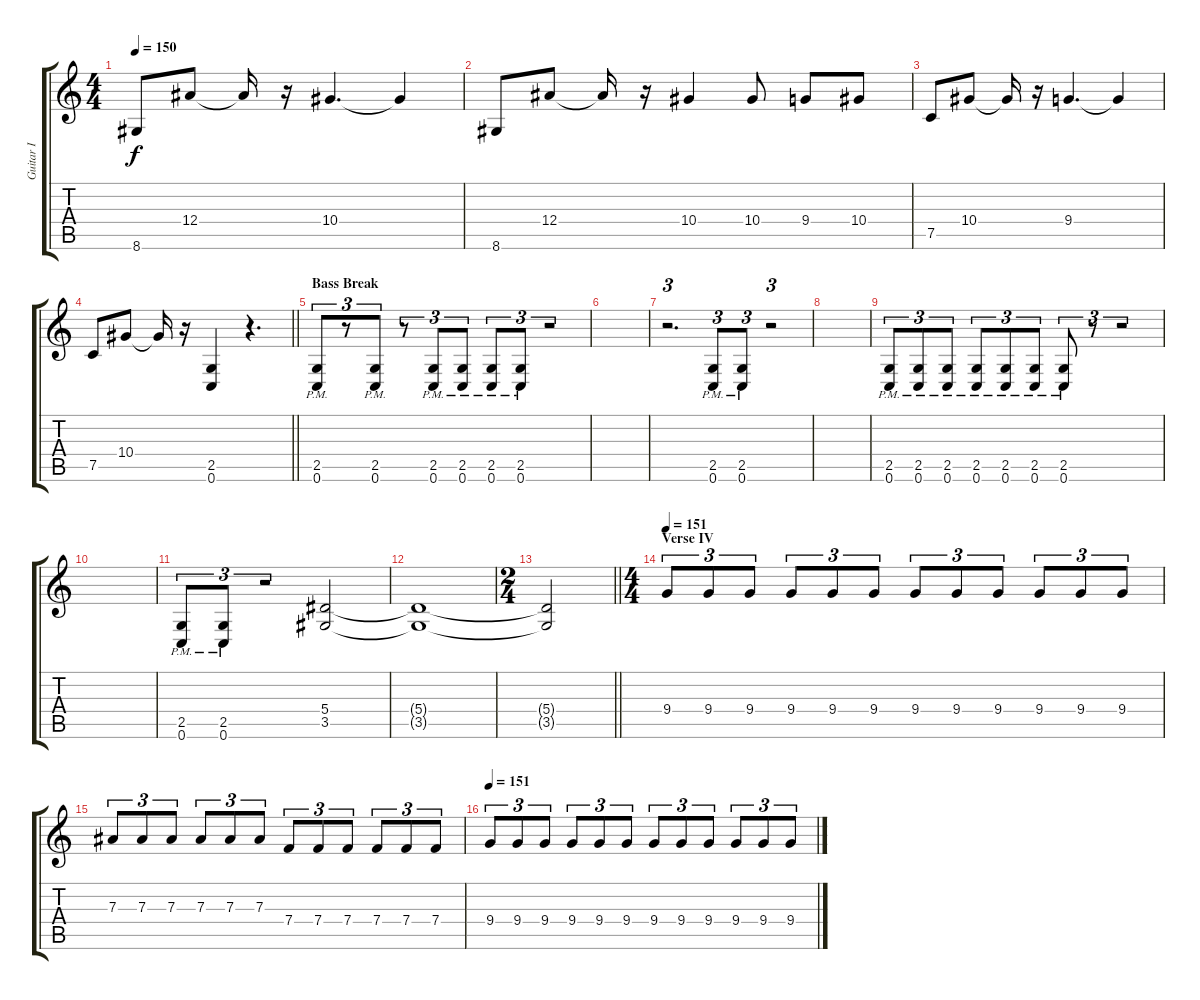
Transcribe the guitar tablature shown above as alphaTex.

\track ("Guitar I" "Guitar I") {instrument distortionguitar}
\staff {score tabs}
\tuning (C4 G3 Eb3 Bb2 F2 C2) {hide}
\ts (4 4)
\section ("" "")
\tempo 150
\clef g2
\ks c
8.6.8{dy f} 12.4.8 12.4{t}.16 r.16 10.4.4{d} 10.4{t}.4 |
8.6.8 12.4.8 12.4{t}.16 r.16 10.4.4 10.4.8 9.4.8 10.4.8 |
7.5.8 10.4.8 10.4{t}.16 r.16 9.4.4{d} 9.4{t}.4 |
\barLineRight lightlight
7.5.8 10.4.8 10.4{t}.16 r.16 (2.5 0.6).4 r.4{d} |
\section ("" "Bass Break")
(2.5{pm} 0.6{pm}).8{tu (3 2)} r.8{tu (3 2)} (2.5{pm} 0.6{pm}).8{tu (3 2)} r.8{tu (3 2)} (2.5{pm} 0.6{pm}).8{tu (3 2)} (2.5{pm} 0.6{pm}).8{tu (3 2)} (2.5{pm} 0.6{pm}).8{tu (3 2)} (2.5{pm} 0.6{pm}).8{tu (3 2)} r.2{tu (3 2)} |
|
r.2{d tu (3 2)} (2.5{pm} 0.6{pm}).8{tu (3 2)} (2.5{pm} 0.6{pm}).8{tu (3 2)} r.2{tu (3 2)} |
|
(2.5{pm} 0.6{pm}).8{tu (3 2)} (2.5{pm} 0.6{pm}).8{tu (3 2)} (2.5{pm} 0.6{pm}).8{tu (3 2)} (2.5{pm} 0.6{pm}).8{tu (3 2)} (2.5{pm} 0.6{pm}).8{tu (3 2)} (2.5{pm} 0.6{pm}).8{tu (3 2)} (2.5{pm} 0.6{pm}).8{tu (3 2)} r.8{tu (3 2)} r.2{tu (3 2)} |
|
(2.5{pm} 0.6{pm}).8{tu (3 2)} (2.5{pm} 0.6{pm}).8{tu (3 2)} r.2{tu (3 2)} (5.4 3.5).2 |
(5.4{t} 3.5{t}).1 |
\ts (2 4)
\barLineRight lightlight
(5.4{t} 3.5{t}).2 |
\ts (4 4)
\section ("" "Verse IV")
\tempo 151
9.4.8{tu (3 2)} 9.4.8{tu (3 2)} 9.4.8{tu (3 2)} 9.4.8{tu (3 2)} 9.4.8{tu (3 2)} 9.4.8{tu (3 2)} 9.4.8{tu (3 2)} 9.4.8{tu (3 2)} 9.4.8{tu (3 2)} 9.4.8{tu (3 2)} 9.4.8{tu (3 2)} 9.4.8{tu (3 2)} |
7.3.8{tu (3 2)} 7.3.8{tu (3 2)} 7.3.8{tu (3 2)} 7.3.8{tu (3 2)} 7.3.8{tu (3 2)} 7.3.8{tu (3 2)} 7.4.8{tu (3 2)} 7.4.8{tu (3 2)} 7.4.8{tu (3 2)} 7.4.8{tu (3 2)} 7.4.8{tu (3 2)} 7.4.8{tu (3 2)} |
\tempo 151
9.4.8{tu (3 2)} 9.4.8{tu (3 2)} 9.4.8{tu (3 2)} 9.4.8{tu (3 2)} 9.4.8{tu (3 2)} 9.4.8{tu (3 2)} 9.4.8{tu (3 2)} 9.4.8{tu (3 2)} 9.4.8{tu (3 2)} 9.4.8{tu (3 2)} 9.4.8{tu (3 2)} 9.4.8{tu (3 2)}
